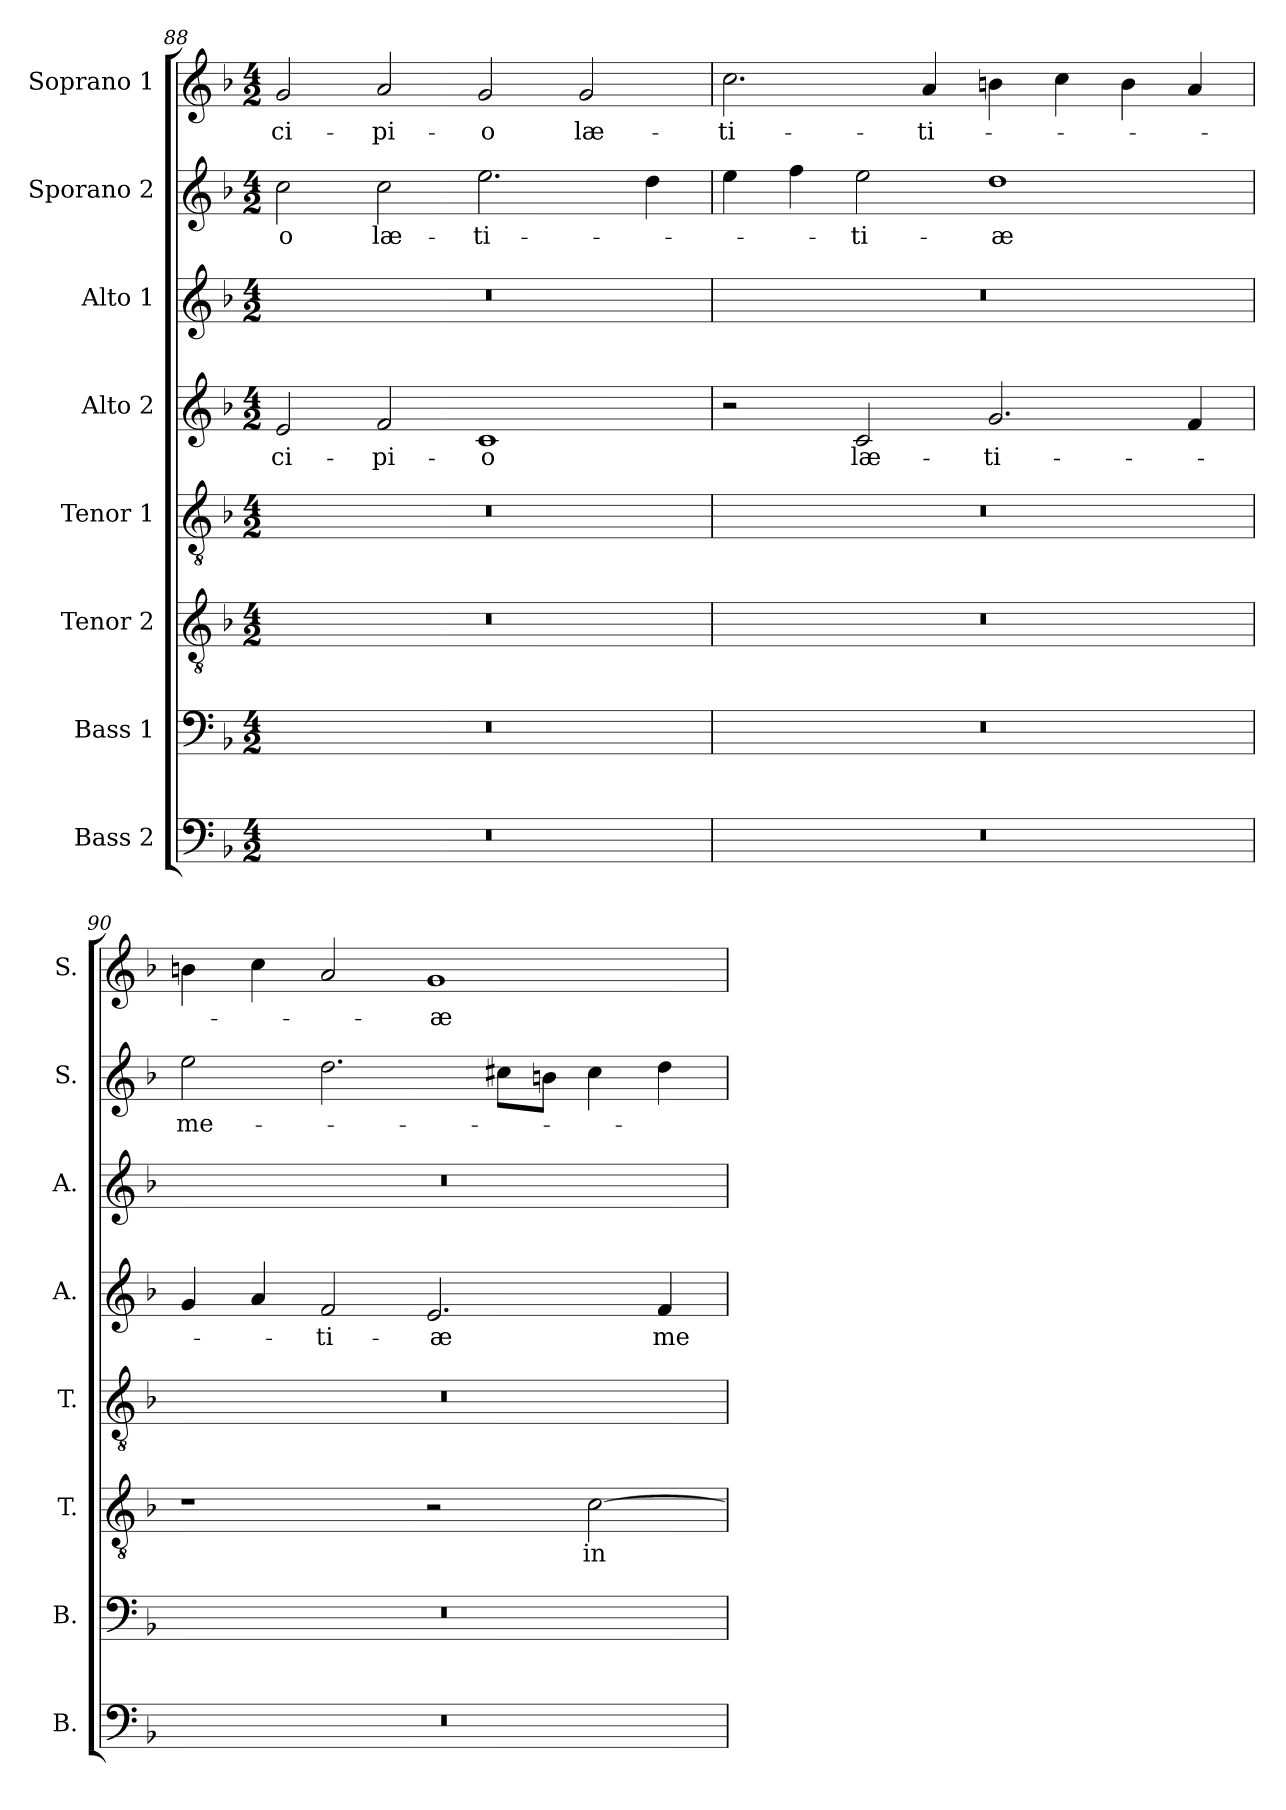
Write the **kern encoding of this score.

**kern	**kern	**kern	**text	**kern	**kern	**text	**kern	**kern	**text	**kern	**text
*part8	*part7	*part6	*part6	*part5	*part4	*part4	*part3	*part2	*part2	*part1	*part1
*staff8	*staff7	*staff6	*staff6	*staff5	*staff4	*staff4	*staff3	*staff2	*staff2	*staff1	*staff1
*I"Bass 2	*I"Bass 1	*I"Tenor 2	*	*I"Tenor 1	*I"Alto 2	*	*I"Alto 1	*I"Sporano 2	*	*I"Soprano 1	*
*I'B.	*I'B.	*I'T.	*	*I'T.	*I'A.	*	*I'A.	*I'S.	*	*I'S.	*
*clefF4	*clefF4	*clefGv2	*	*clefGv2	*clefG2	*	*clefG2	*clefG2	*	*clefG2	*
*	*	*ITrd7c12	*	*ITrd7c12	*	*	*	*	*	*	*
*k[b-]	*k[b-]	*k[b-]	*	*k[b-]	*k[b-]	*	*k[b-]	*k[b-]	*	*k[b-]	*
*F:	*F:	*F:	*	*F:	*F:	*	*F:	*F:	*	*F:	*
*M4/2	*M4/2	*M4/2	*	*M4/2	*M4/2	*	*M4/2	*M4/2	*	*M4/2	*
=88	=88	=88	=88	=88	=88	=88	=88	=88	=88	=88	=88
!LO:N:vis=1	!LO:N:vis=1	!LO:N:vis=1	!	!LO:N:vis=1	!	!	!	!	!	!	!
!	!	!	!	!	!	!LO:LY:b:color=#000000	!LO:N:vis=1	!	!	!	!
!	!	!	!	!	!	!	!	!	!LO:LY:b:color=#000000	!	!
!	!	!	!	!	!	!	!	!	!	!	!LO:LY:b:color=#000000
0r	0r	0r	.	0r	2ei/	-ci-	0r	2cci\	-o	2gi/	-ci-
!	!	!	!	!	!	!LO:LY:b:color=#000000	!	!	!	!	!
!	!	!	!	!	!	!	!	!	!LO:LY:b:color=#000000	!	!
!	!	!	!	!	!	!	!	!	!	!	!LO:LY:b:color=#000000
.	.	.	.	.	2fi/	-pi-	.	2cci\	læ-	2ai/	-pi-
!	!	!	!	!	!	!LO:LY:b:color=#000000	!	!	!	!	!
!	!	!	!	!	!	!	!	!	!LO:LY:b:color=#000000	!	!
!	!	!	!	!	!	!	!	!	!	!	!LO:LY:b:color=#000000
.	.	.	.	.	1ci	-o	.	2.eei\	-ti-	2gi/	-o
!	!	!	!	!	!	!	!	!	!	!	!LO:LY:b:color=#000000
.	.	.	.	.	.	.	.	.	.	2gi/	læ-
.	.	.	.	.	.	.	.	4ddi\	.	.	.
=89	=89	=89	=89	=89	=89	=89	=89	=89	=89	=89	=89
!LO:N:vis=1	!LO:N:vis=1	!LO:N:vis=1	!	!LO:N:vis=1	!	!	!LO:N:vis=1	!	!	!	!
!	!	!	!	!	!	!	!	!	!	!	!LO:LY:b:color=#000000
0r	0r	0r	.	0r	2r	.	0r	4eei\	.	2.cci\	-ti-
.	.	.	.	.	.	.	.	4ffi\	.	.	.
!	!	!	!	!	!	!LO:LY:b:color=#000000	!	!	!	!	!
!	!	!	!	!	!	!	!	!	!LO:LY:b:color=#000000	!	!
.	.	.	.	.	2ci/	læ-	.	2eei\	-ti-	.	.
!	!	!	!	!	!	!	!	!	!	!	!LO:LY:b:color=#000000
.	.	.	.	.	.	.	.	.	.	4ai/	-ti-
!	!	!	!	!	!	!LO:LY:b:color=#000000	!	!	!	!	!
!	!	!	!	!	!	!	!	!	!LO:LY:b:color=#000000	!	!
.	.	.	.	.	2.gi/	-ti-	.	1ddi	-æ	4bni\	.
.	.	.	.	.	.	.	.	.	.	4cci\	.
.	.	.	.	.	.	.	.	.	.	4bi\	.
.	.	.	.	.	4fi/	.	.	.	.	4ai/	.
=90	=90	=90	=90	=90	=90	=90	=90	=90	=90	=90	=90
!LO:N:vis=1	!LO:N:vis=1	!	!	!LO:N:vis=1	!	!	!LO:N:vis=1	!	!	!	!
!	!	!	!	!	!	!	!	!	!LO:LY:b:color=#000000	!	!
0r	0r	1r	.	0r	4gi/	.	0r	2eei\	me-	4bni\	.
.	.	.	.	.	4ai/	.	.	.	.	4cci\	.
!	!	!	!	!	!	!LO:LY:b:color=#000000	!	!	!	!	!
.	.	.	.	.	2fi/	-ti-	.	2.ddi\	.	2ai/	.
!	!	!	!	!	!	!LO:LY:b:color=#000000	!	!	!	!	!
!	!	!	!	!	!	!	!	!	!	!	!LO:LY:b:color=#000000
.	.	2r	.	.	2.ei/	-æ	.	.	.	1gi	-æ
.	.	.	.	.	.	.	.	8cc#Xi\L	.	.	.
.	.	.	.	.	.	.	.	8bni\J	.	.	.
!	!	!	!LO:LY:b:color=#000000	!	!	!	!	!	!	!	!
.	.	[>2Ci\	in	.	.	.	.	4cc#i\	.	.	.
!	!	!	!	!	!	!LO:LY:b:color=#000000	!	!	!	!	!
.	.	.	.	.	4fi/	me-	.	4ddi\	.	.	.
=	=	=	=	=	=	=	=	=	=	=	=
*-	*-	*-	*-	*-	*-	*-	*-	*-	*-	*-	*-
